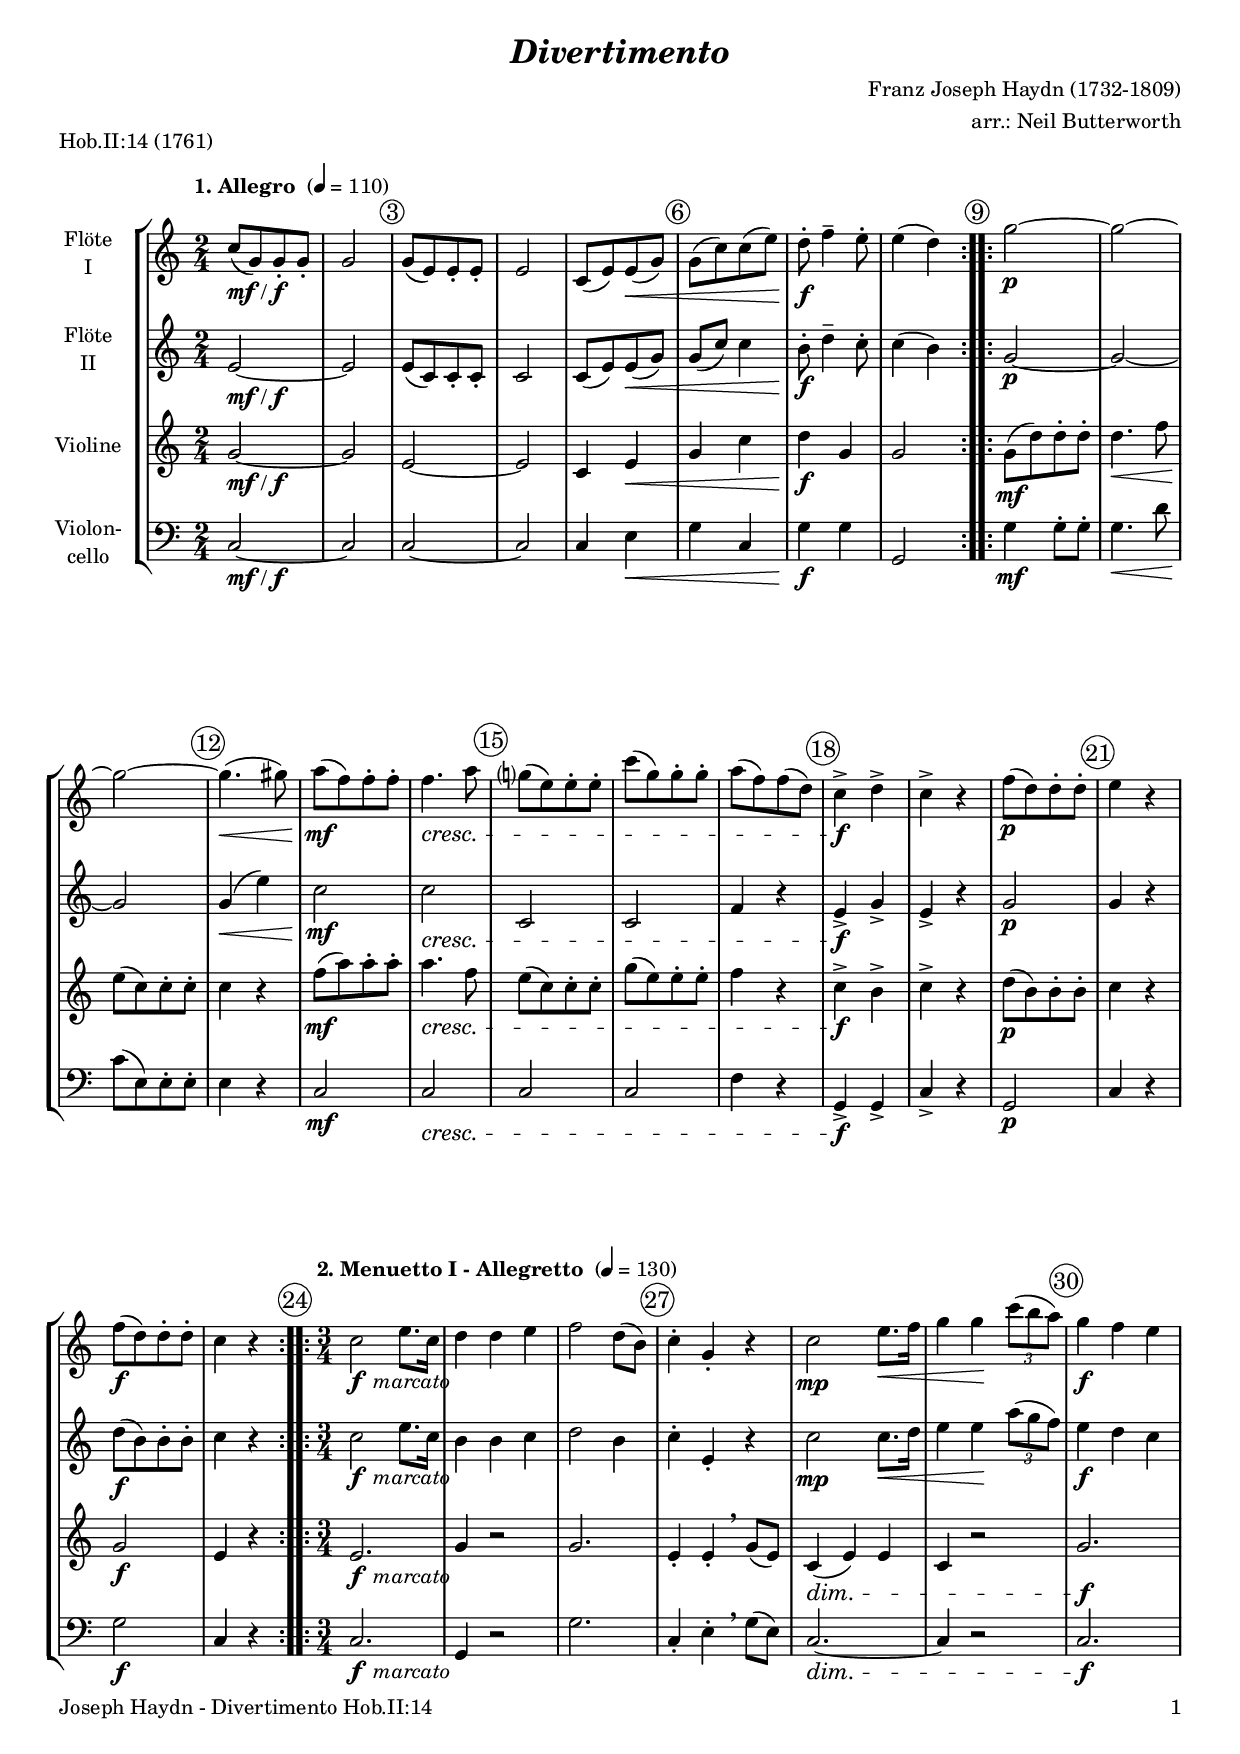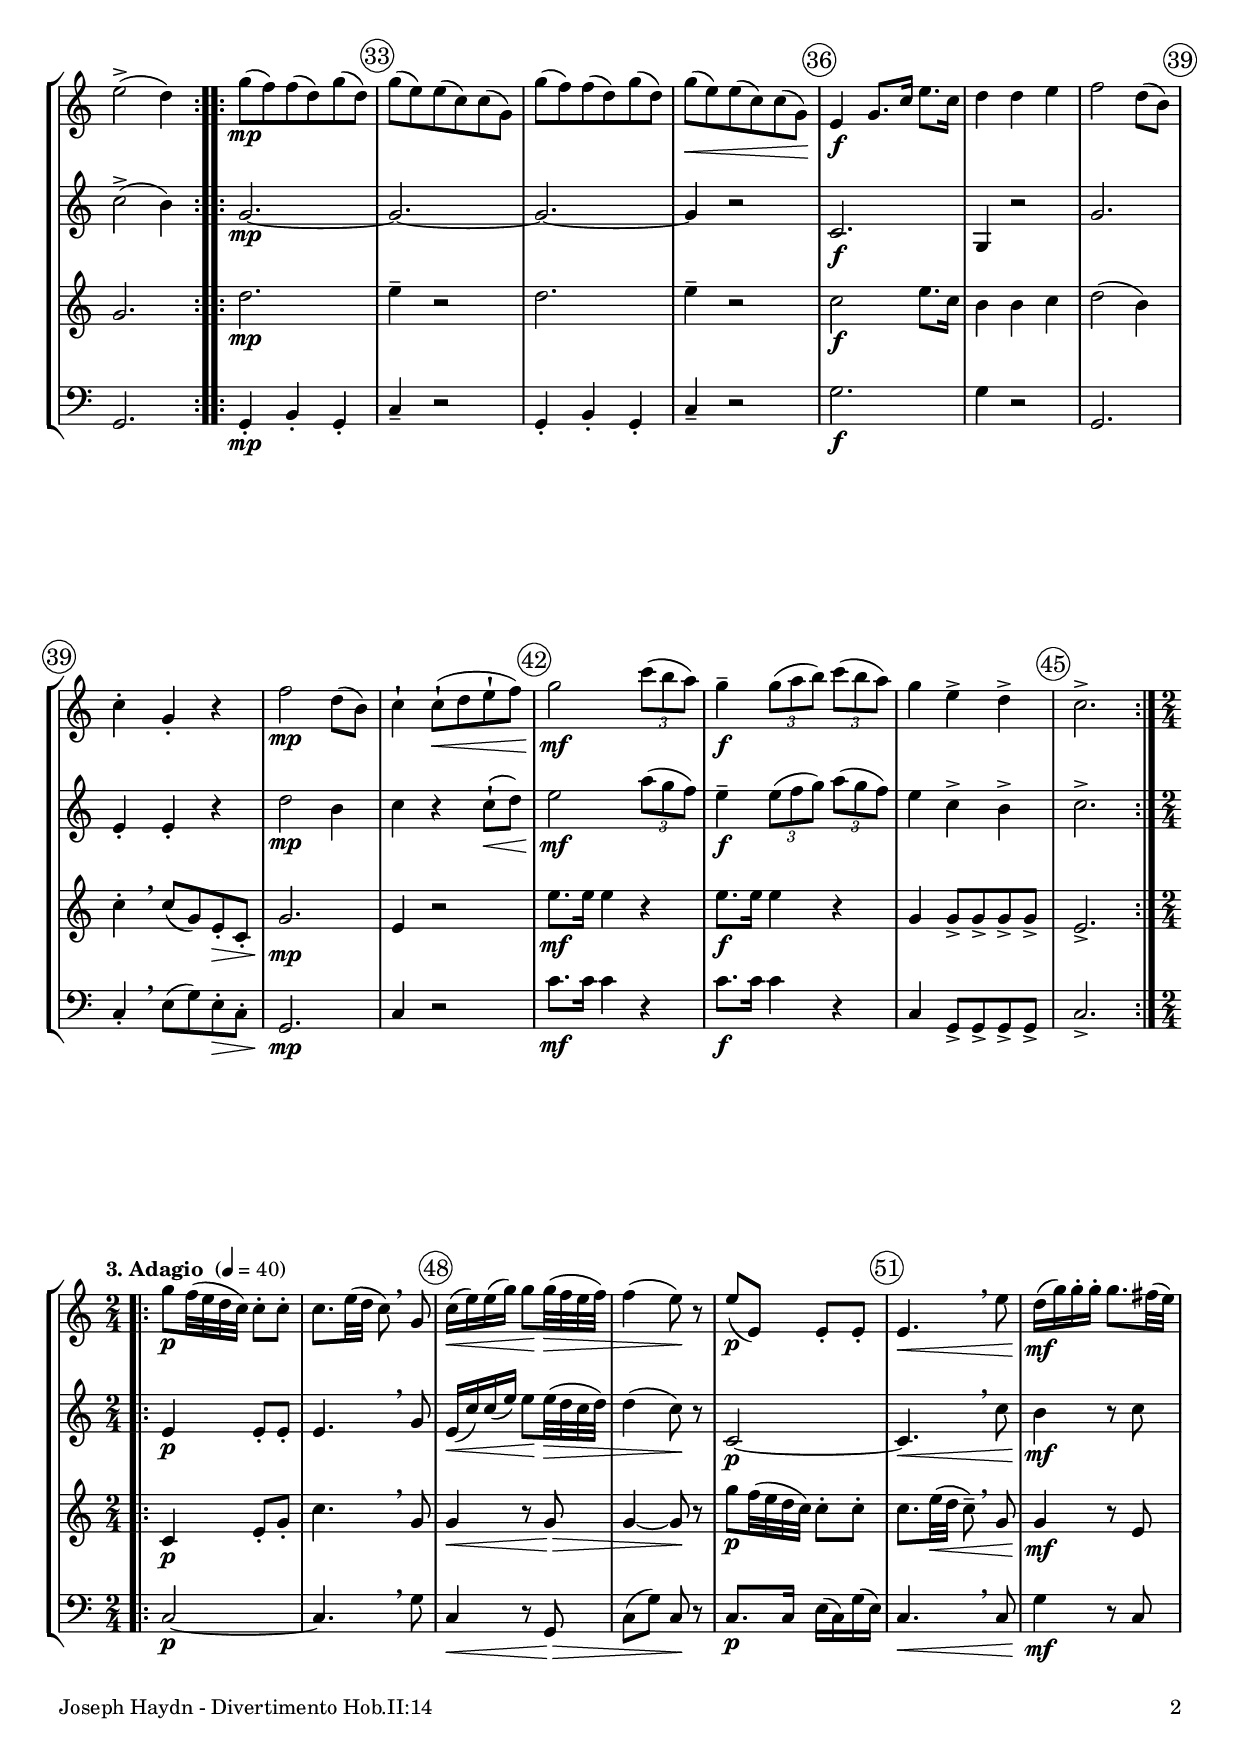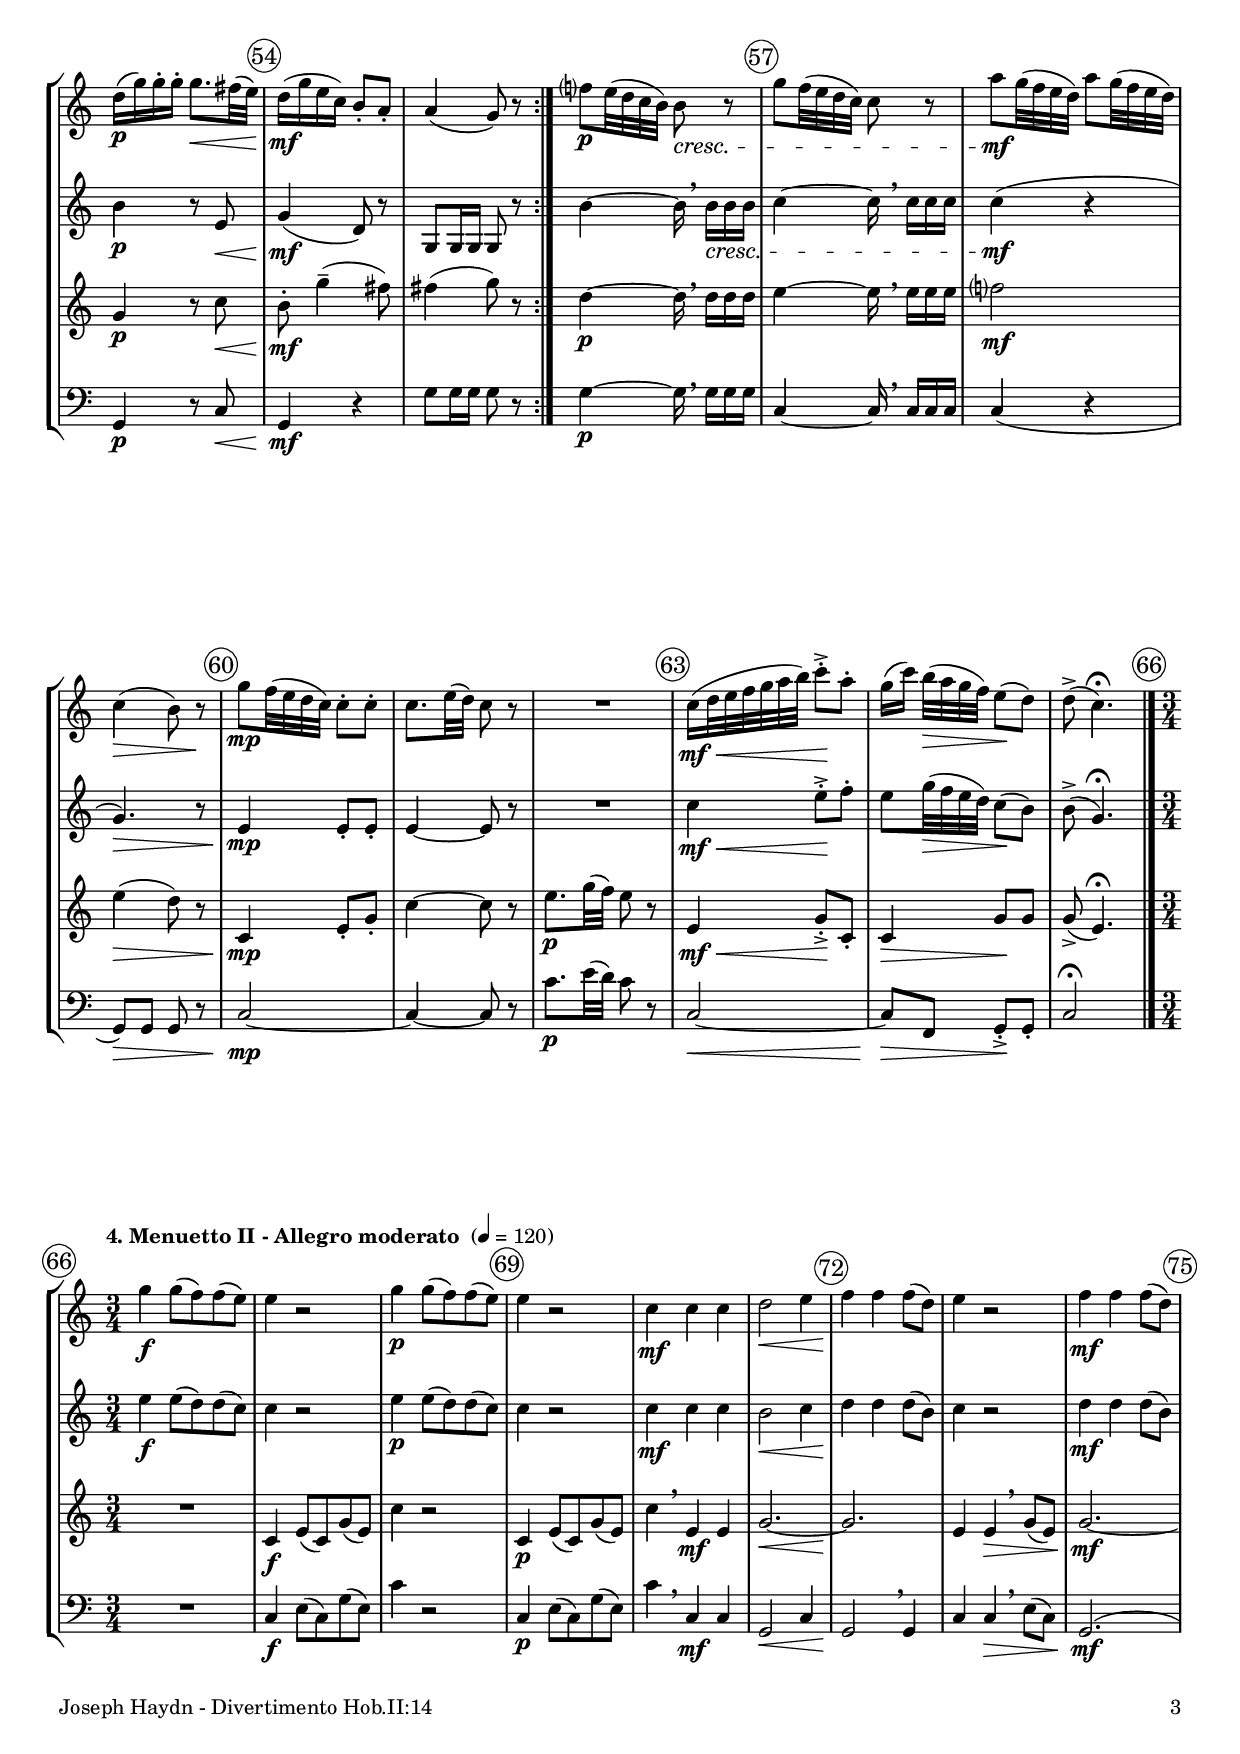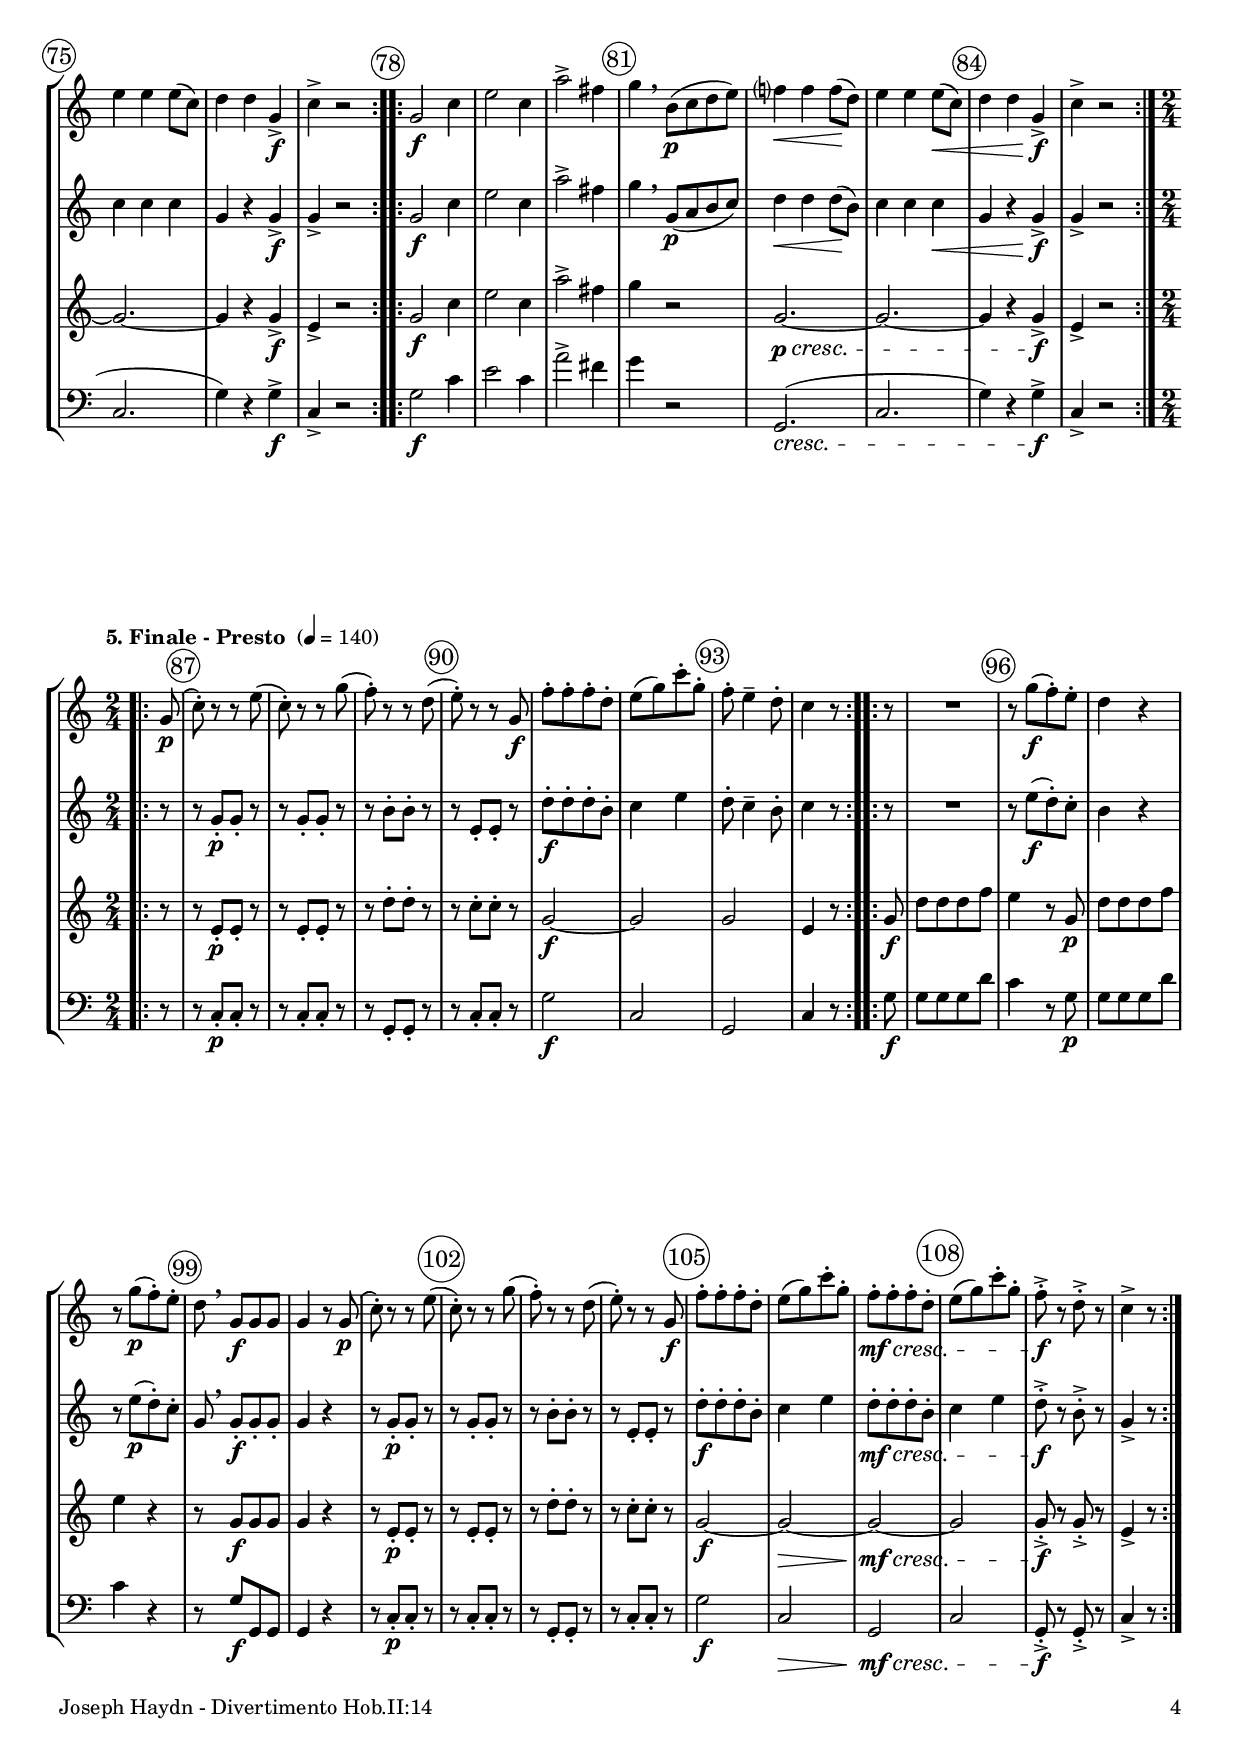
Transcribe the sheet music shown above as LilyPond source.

\version "2.24.4"
\include "deutsch.ly"
  
#(set-global-staff-size 18)

\header {
  title     = \markup \bold \italic "Divertimento"
  composer  = "Franz Joseph Haydn (1732-1809)"
  arranger  = "arr.: Neil Butterworth"
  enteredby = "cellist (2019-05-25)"
  piece     = "Hob.II:14 (1761)"
}

voiceconsts = {
  \key c \major
  \clef "treble"
%  \numericTimeSignature
  \compressEmptyMeasures
  % Set default beaming for all staves
%  \set Timing.beamExceptions = #'()
%  \set Timing.baseMoment     = #(ly:make-moment 1 4)
%  \set Timing.beatStructure  = #'(1 1 1)
  % Print a bar number every third measure
  \override Score.BarNumber.break-visibility = ##(#t #t #t)
  \set Score.barNumberVisibility = #(every-nth-bar-number-visible 3)
  % Draw a circle round the following bar number(s)
  \override Score.BarNumber.stencil
    = #(make-stencil-circler 0.1 0.25 ly:text-interface::print)
  % Increase the size of the bar number by 25%
  \override Score.BarNumber.font-size = #1.25
  % Center-align bar numbers
  \override Score.BarNumber.self-alignment-X = #CENTER
}

mifl = "flute"
mivl = "violin"
mivc = "cello"

introa = { \tempo "1. Allegro " 4=110 \time 2/4
           % Set default beaming for all staves
	   \set Timing.beamExceptions = #'()
	   \set Timing.baseMoment     = #(ly:make-moment 1 2)
	   \set Timing.beatStructure  = #'(1)
	 }
introb = { \tempo "2. Menuetto I - Allegretto " 4=130 \time 3/4 }
introc = { \break \tempo "3. Adagio " 4=40 \time 2/4 }
introd = { \break \tempo "4. Menuetto II - Allegro moderato " 4=120 \time 3/4 }
introe = { \break \tempo "5. Finale - Presto " 4=140 \time 2/4
           % Set default beaming for all staves
	   \set Timing.beamExceptions = #'()
	   \set Timing.baseMoment     = #(ly:make-moment 1 2)
	   \set Timing.beatStructure  = #'(1)
	 }

fmc = \markup { \dynamic f \italic " marcato" }
mff = \markup { \dynamic mf "/" \dynamic f }

\include "v1.ily"
vb = \relative c {
  \voiceconsts

  \introa
  \repeat volta 2 {
    e2~_\mff
    e
    e8( c) c-. c-.
    c2
    c8( e) e(\< g)
    g( c) c4
    h8-.\!\f d4-- c8-.

    c4( h)
  }
  
  \repeat volta 2 {
    g2~\p
    g~
    g
    g4(\< e')
    c2\!\mf
    c\cresc
    c,

    c
    f4 r
    e->\f g->
    e-> r
    g2\p
    g4 r
    d'8(\f h) h-. h-.
    c4 r
  }
  
  \introb
  \repeat volta 2 {
    c2_\fmc e8. c16
    h4 h c
    d2 h4
    c-. e,-. r
    c'2\mp c8.\< d16
    e4 e\! \tuplet 3/2 4 { a8( g f) }

    e4\f d c
    c2(-> h4)
  }
  
  \repeat volta 2 {
    g2.~\mp
    g~
    g~

    g4 r2
    c,2.\f
    g4 r2
    g'2.
    e4-. e-. r
    d'2\mp h4

    c r c8(-!\< d)
    e2\!\mf \tuplet 3/2 4 { a8( g f) }
    e4--\f \tuplet 3/2 4 { e8( f g) a[( g f)] }
    e4 c-> h->
    c2.->
  }

  \introc
  \repeat volta 2 {
    e,4\p e8-. e-.
    e4. \breathe g8
    e16(\< c') c( e) e8\! e32(\> d c d)
    d4( c8)\! r

    c,2~\p
    c4.\< \breathe c'8
    h4\!\mf r8 c
    h4\p r8 e,\<

    g4(\!\mf d8) r
    g, g16 g g8 r
  }
  h'4~ h16 \breathe h\cresc h h
  c4~ c16 \breathe c c c

  c4(\mf r
  g4.)\> r8
  e4\!\mp e8-. e-.
  e4~ e8 r

  R2
  c'4\mf\< e8-.->\! f-.
  e g32(\> f e d) c8(\! h)
  h(-> g4.)\fermata \bar "|."

  \introd
  \repeat volta 2 {
    e'4\f e8( d) d( c)
    c4 r2
    e4\p e8( d) d( c)
    c4 r2
    c4\mf c c

    h2\< c4
    d\! d d8( h)
    c4 r2
    d4\mf d d8( h)
    c4 c c

    g r g->\f
    g-> r2
  }
  \repeat volta 2 {
    g2\f c4
    e2 c4
    a'2-> fis4

    g \breathe g,8(\p a h c)
    d4\< d d8(\! h)
    c4 c c\<
    g r g->\!\f
    g-> r2
  }

  \introe
  \repeat volta 2 {
    \partial 8 r8
    r g-.\p g-. r
    r g-. g-. r
    r h-. h-. r
    r e,-. e-. r
    d'-.\f d-. d-. h-.
    c4 e
    d8-. c4-- h8-.
    c4 r8
  }
  \repeat volta 2 {
    r
    R2

    r8 e(\f d)-. c-.
    h4 r
    r8 e(\p d)-. c-.
    g \breathe g-.\f g-. g-.
    g4 r

    r8 g-.\p g-. r
    r g-. g-. r
    r h-. h-. r
    r e,-. e-. r
    d'-.\f d-. d-. h-.

    c4 e
    d8-.\mf\cresc d-. d-. h-.
    c4 e
    d8-.->\f r h-.-> r
    g4-> r8
  }
}

vc = \relative c' {
  \voiceconsts

  \introa
  \repeat volta 2 {
    g2~_\mff
    g
    e~
    e
    c4 e\<
    g c
    d\!\f g,

    g2
  }
  
  \repeat volta 2 {
    g8(\mf d') d-. d-.
    d4.\< f8
    e(\! c) c-. c-.
    c4 r
    f8(\mf a) a-. a-.
    a4.\cresc f8
    e( c) c-. c-.

    g'( e) e-. e-.
    f4 r
    c->\f h->
    c-> r
    d8(\p h) h-. h-.
    c4 r
    g2\f
    e4 r
  }
  
  \introb
  \repeat volta 2 {
    e2._\fmc
    g4 r2
    g2.
    e4-. e-. \breathe g8( e)
    c4(\dim e) e
    c r2

    g'2.\f
    g
  }
  
  \repeat volta 2 {
    d'\mp
    e4-- r2
    d2.

    e4-- r2
    c\f e8. c16
    h4 h c
    d2( h4)
    c-. \breathe c8( g) e-.\> c-.
    g'2.\!\mp

    e4 r2
    e'8.\mf e16 e4 r
    e8.\f e16 e4 r
    g, g8-> g-> g-> g->
    e2.->
  }

  \introc
  \repeat volta 2 {
    c4\p e8-. g-.
    c4. \breathe g8
    g4\< r8 g\!\>
    g4~ g8\! r

    g'\p f32( e d c) c8-. c-.
    c8. e32(\< d c8)-- \breathe g
    g4\!\mf r8 e
    g4\p r8 c\<

    h-.\!\mf g'4(-- fis8)
    fis4( g8) r
  }
  d4~\p d16 \breathe d d d
  e4~ e16 \breathe e e e

  f?2\mf
  e4(\> d8) r
  c,4\!\mp e8-. g-.
  c4~ c8 r

  e8.\p g32( f) e8 r
  e,4\mf\< g8-.->\! c,-.
  c4\> g'8\! g
  g(-> e4.)\fermata \bar "|."

  \introd
  \repeat volta 2 {
    R2.
    c4\f e8( c) g'( e)
    c'4 r2
    c,4\p e8( c) g'( e)
    c'4 \breathe e,\mf e

    g2.~\<
    g\!
    e4 e\> \breathe g8( e)
    g2.~\!\mf
    g~

    g4 r g->\f
    e-> r2
  }
  \repeat volta 2 {
    g\f c4
    e2 c4
    a'2-> fis4

    g r2
    g,2.~\p\cresc
    g~
    g4 r g->\f
    e-> r2
  }

  \introe
  \repeat volta 2 {
    \partial 8 r8
    r e-.\p e-. r
    r e-. e-. r
    r d'-. d-. r
    r c-. c-. r

    g2~\f
    g
    g
    e4 r8
  }
  \repeat volta 2 {
    g\f
    d' d d f

    e4 r8 g,\p
    d' d d f
    e4 r
    r8 g,\f g g
    g4 r

    r8 e-.\p e-. r
    r e-. e-. r
    r d'-. d-. r
    r c-. c-. r
    g2~\f

    g~\>
    g~\mf\cresc
    g
    g8-.->\f r g8-.-> r
    e4-> r8
  }
}

vd = \relative c {
  \voiceconsts
  \clef "bass"
  
  \introa
  \repeat volta 2 {
    c2~_\mff
    c
    c~
    c
    c4 e\<
    g c,
    g'\!\f g

    g,2
  }
  
  \repeat volta 2 {
    g'4\mf g8-. g-.
    g4.\< d'8
    c(\! e,) e-. e-.
    e4 r
    c2\mf
    c\cresc
    c

    c
    f4 r
    g,->\f g->
    c-> r
    g2\p
    c4 r
    g'2\f
    c,4 r
  }
  
  \introb
  \repeat volta 2 {
    c2._\fmc
    g4 r2
    g'2.
    c,4-. e-. \breathe g8( e)
    c2.~\dim
    c4 r2

    c2.\f
    g
  }
  
  \repeat volta 2 {
    g4-.\mp h-. g-.
    c-- r2
    g4-. h-. g-.
    
    c-- r2
    g'2.\f
    g4 r2
    g,2.
    c4-. \breathe e8( g) e-.\> c-.
    g2.\!\mp

    c4 r2
    c'8.\mf c16 c4 r
    c8.\f c16 c4 r
    c, g8-> g-> g-> g->
    c2.->
  }

  \introc
  \repeat volta 2 {
    c2~\p
    c4. \breathe g'8
    c,4\< r8 g\!\>
    c( g') c,\! r

    c8.\p c16 e( c) g'( e)
    c4.\< \breathe c8
    g'4\!\mf r8 c,
    g4\p r8 c\<

    g4\!\mf r
    g'8 g16 g g8 r
  }
  g4~\p g16 \breathe g g g
  c,4~ c16 \breathe c c c

  c4( r
  g8)\> g g r
  c2~\!\mp
  c4~ c8 r

  c'8.\p e32( d) c8 r
  c,2~\<
  c8\!\> f, g-.->\! g-.
  c2\fermata \bar "|."

  \introd
  \repeat volta 2 {
    R2.
    c4\f e8( c) g'( e)
    c'4 r2
    c,4\p e8( c) g'( e)
    c'4 \breathe c,\mf c

    g2\< c4
    g2\! \breathe g4
    c c\> \breathe e8( c)
    g2.(\!\mf
    c

    g'4) r g->\f
    c,-> r2
  }
  \repeat volta 2 {
    g'\f c4
    e2 c4
    a'2-> fis4

    g r2
    g,,2.(\cresc
    c
    g'4) r g->\f
    c,-> r2
  }

  \introe
  \repeat volta 2 {
    \partial 8 r8
    r c-.\p c-. r
    r c-. c-. r
    r g-. g-. r
    r c-. c-. r

    g'2\f
    c,
    g
    c4 r8
  }
  \repeat volta 2 {
    g'\f
    g g g d'

    c4 r8 g\p
    g g g d'
    c4 r
    r8 g\f g, g
    g4 r

    r8 c-.\p c-. r
    r c-. c-. r
    r g-. g-. r
    r c-. c-. r
    g'2\f

    c,\>
    g\!\mf\cresc
    c
    g8-.->\f r g-.-> r
    c4-> r8
  }
}


music = \new StaffGroup <<
      \new Staff {
	\set Staff.midiInstrument = \mifl
	\set Staff.instrumentName = \markup \center-column { "Flöte" "I" }
	\transpose c c' { \va }
      }

      \new Staff {
	\set Staff.midiInstrument = \mifl
	\set Staff.instrumentName = \markup \center-column { "Flöte" "II" }
	\transpose c c' { \vb }
      }

      \new Staff {
	\set Staff.midiInstrument = \mivl
	\set Staff.instrumentName = \markup \center-column { "Violine" }
	\transpose c c' { \vc }
      }

      \new Staff {
	\set Staff.midiInstrument = \mivc
	\set Staff.instrumentName = \markup \center-column { "Violon-" "cello" }
	\transpose c c { \vd }
      }
>>

\book {
  \paper {
    print-page-number = ##t
    print-first-page-number = ##t
    ragged-last-bottom = ##f
    oddHeaderMarkup = \markup \null
    evenHeaderMarkup = \markup \null
    oddFooterMarkup = \markup {
      \fill-line {
        \if \should-print-page-number
        "Joseph Haydn - Divertimento Hob.II:14" \fromproperty #'page:page-number-string
      }
    }
    evenFooterMarkup = \oddFooterMarkup
  } \score {
    \music
    \layout {}
  }

  \score {
    \unfoldRepeats \music

    \midi {
      \context {
        \Score
      }
    }
  }
}
